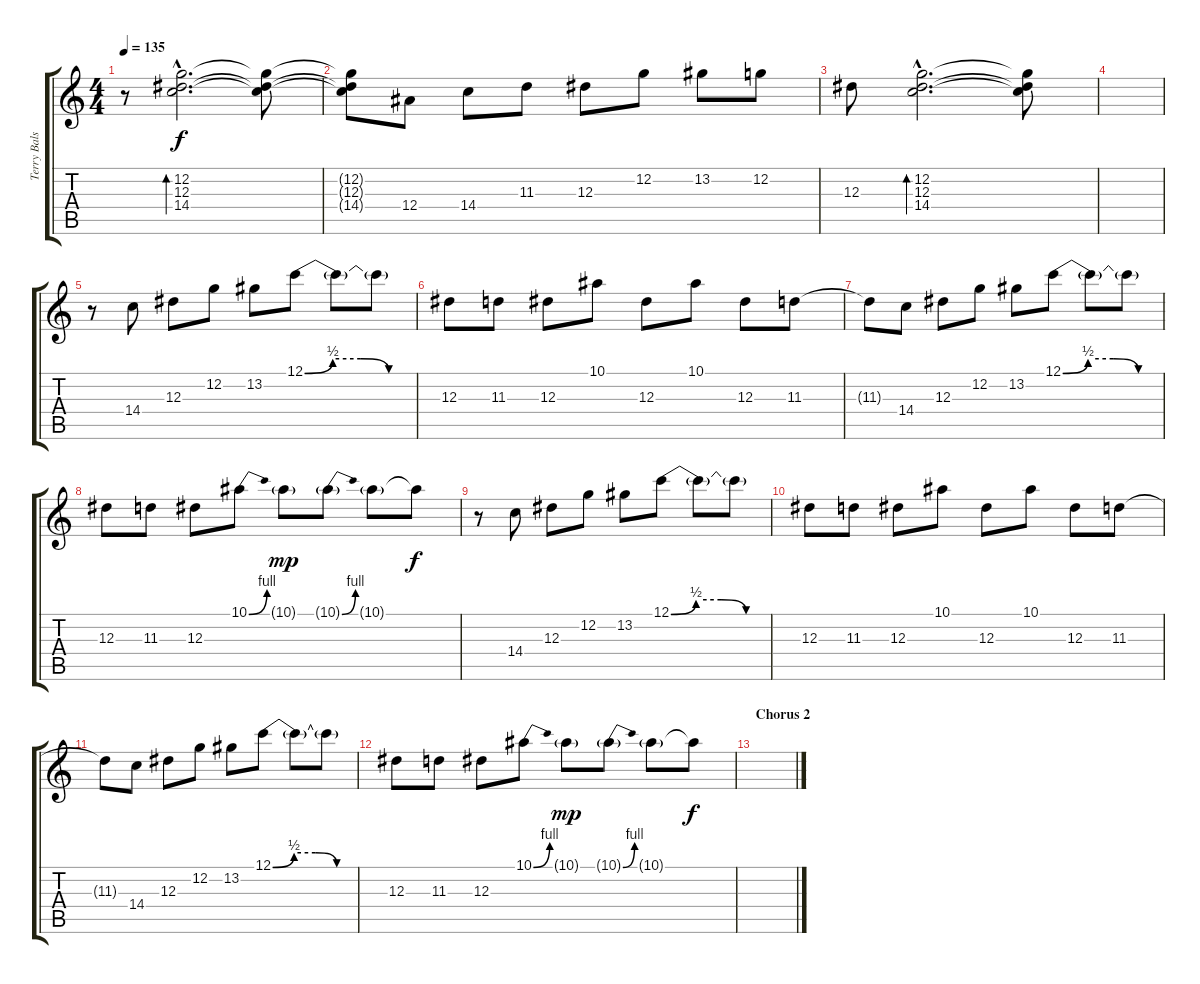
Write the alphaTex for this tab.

\track ("Terry Balsamo (Guitar Echo)" "Terry Bals") {instrument distortionguitar}
\staff {score tabs}
\tuning (C4 G3 Eb3 Bb2 F2 C2) {hide}
\ts (4 4)
\tempo 135
\clef g2
\ks c
r.8{dy f} (12.2{hac} 12.3{hac} 14.4{hac}).2{d bd 480 instrument electricguitarjazz} (12.2{t} 12.3{t} 14.4{t}).8 |
(12.2{t} 12.3{t} 14.4{t}).8 12.4.8 14.4.8 11.3.8 12.3.8 12.2.8 13.2.8 12.2.8 |
12.3.8 (12.2{hac} 12.3{hac} 14.4{hac}).2{d bd 480} (12.2{t} 12.3{t} 14.4{t}).8 |
|
r.8 14.4.8{instrument electricguitarjazz} 12.3.8 12.2.8 13.2.8 12.1{be (custom 0 0 15 2 30 2 45 0 60 0)}.8 12.1{t}.8 12.1{t}.8 |
12.3.8 11.3.8 12.3.8 10.1.8 12.3.8 10.1.8 12.3.8 11.3.8 |
11.3{t}.8 14.4.8 12.3.8 12.2.8 13.2.8 12.1{be (custom 0 0 15 2 30 2 45 0 60 0)}.8 12.1{t}.8 12.1{t}.8 |
12.3.8 11.3.8 12.3.8 10.1{be (bend 0 0 60 4)}.8 10.1{g}.8{dy mp} 10.1{be (bend 0 0 60 4) g}.8 10.1{g}.8 10.1{t}.8{dy f} |
r.8 14.4.8{instrument electricguitarjazz} 12.3.8 12.2.8 13.2.8 12.1{be (custom 0 0 15 2 30 2 45 0 60 0)}.8 12.1{t}.8 12.1{t}.8 |
12.3.8 11.3.8 12.3.8 10.1.8 12.3.8 10.1.8 12.3.8 11.3.8 |
11.3{t}.8 14.4.8 12.3.8 12.2.8 13.2.8 12.1{be (custom 0 0 15 2 30 2 45 0 60 0)}.8 12.1{t}.8 12.1{t}.8 |
12.3.8 11.3.8 12.3.8 10.1{be (bend 0 0 60 4)}.8 10.1{g}.8{dy mp} 10.1{be (bend 0 0 60 4) g}.8 10.1{g}.8 10.1{t}.8{dy f} |
\section ("" "Chorus 2")
